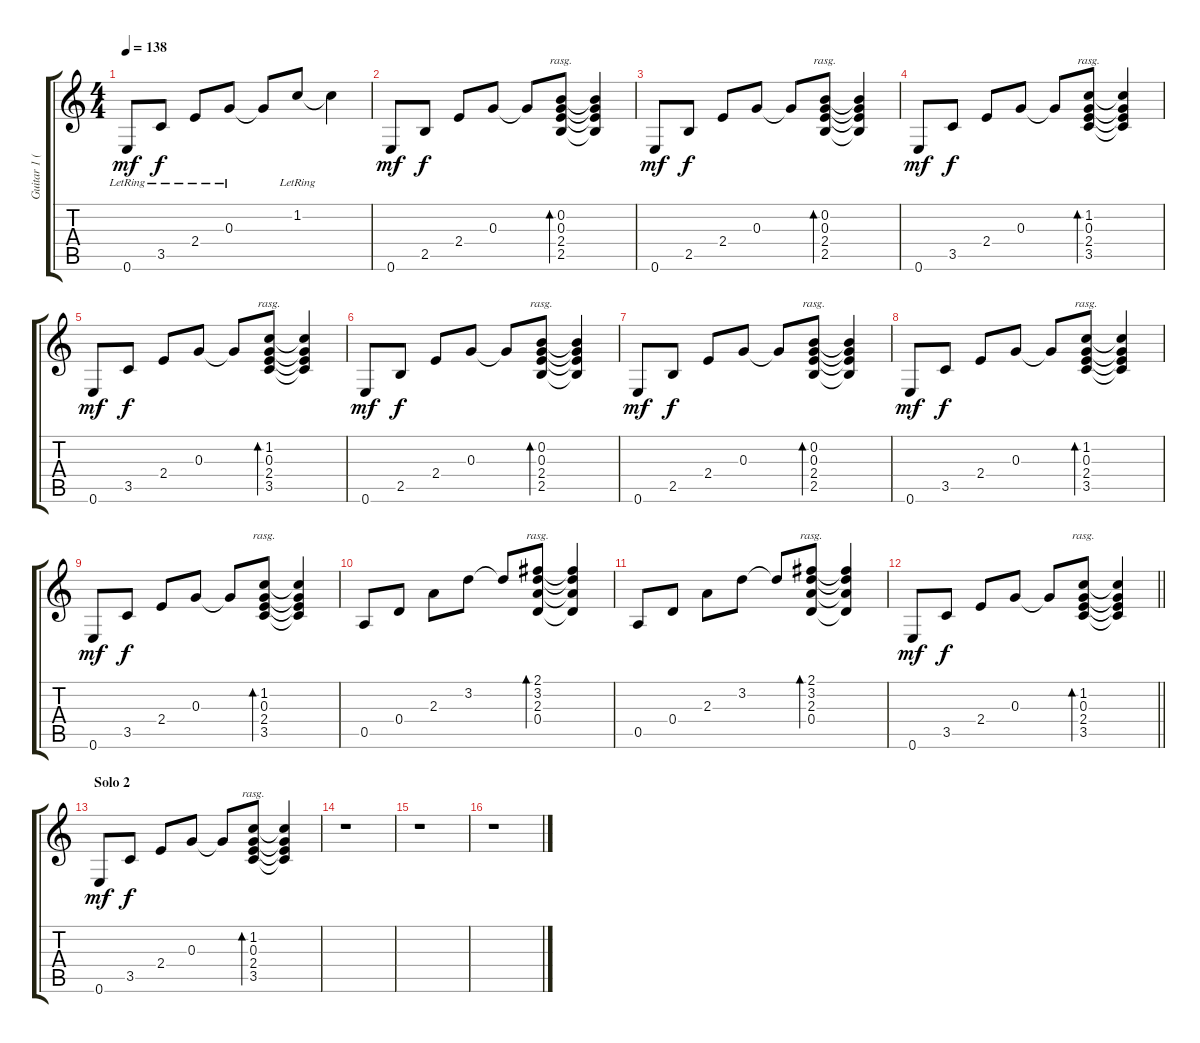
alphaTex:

\track ("Guitar 1 (clean)" "Guitar 1 (") {instrument acousticguitarsteel}
\staff {score tabs}
\tuning (E4 B3 G3 D3 A2 E2) {hide}
\ts (4 4)
\tempo 138
\clef g2
\ks c
0.6{lr}.8{dy mf} 3.5{lr}.8{dy f} 2.4{lr}.8 0.3{lr}.8 0.3{t}.8 1.2{lr}.8 1.2{t}.4 |
0.6.8{dy mf} 2.5.8{dy f} 2.4.8 0.3.8 0.3{t}.8 (0.2 0.3 2.4 2.5).8{bd 240 rasg ii} (0.2{t} 0.3{t} 2.4{t} 2.5{t}).4 |
0.6.8{dy mf} 2.5.8{dy f} 2.4.8 0.3.8 0.3{t}.8 (0.2 0.3 2.4 2.5).8{bd 240 rasg ii} (0.2{t} 0.3{t} 2.4{t} 2.5{t}).4 |
0.6.8{dy mf} 3.5.8{dy f} 2.4.8 0.3.8 0.3{t}.8 (1.2 0.3 2.4 3.5).8{bd 240 rasg ii} (1.2{t} 0.3{t} 2.4{t} 3.5{t}).4 |
0.6.8{dy mf} 3.5.8{dy f} 2.4.8 0.3.8 0.3{t}.8 (1.2 0.3 2.4 3.5).8{bd 240 rasg ii} (1.2{t} 0.3{t} 2.4{t} 3.5{t}).4 |
0.6.8{dy mf} 2.5.8{dy f} 2.4.8 0.3.8 0.3{t}.8 (0.2 0.3 2.4 2.5).8{bd 240 rasg ii} (0.2{t} 0.3{t} 2.4{t} 2.5{t}).4 |
0.6.8{dy mf} 2.5.8{dy f} 2.4.8 0.3.8 0.3{t}.8 (0.2 0.3 2.4 2.5).8{bd 240 rasg ii} (0.2{t} 0.3{t} 2.4{t} 2.5{t}).4 |
0.6.8{dy mf} 3.5.8{dy f} 2.4.8 0.3.8 0.3{t}.8 (1.2 0.3 2.4 3.5).8{bd 240 rasg ii} (1.2{t} 0.3{t} 2.4{t} 3.5{t}).4 |
0.6.8{dy mf} 3.5.8{dy f} 2.4.8 0.3.8 0.3{t}.8 (1.2 0.3 2.4 3.5).8{bd 240 rasg ii} (1.2{t} 0.3{t} 2.4{t} 3.5{t}).4 |
0.5.8 0.4.8 2.3.8 3.2.8 3.2{t}.8 (2.1 3.2 2.3 0.4).8{bd 240 rasg ii} (2.1{t} 3.2{t} 2.3{t} 0.4{t}).4 |
0.5.8 0.4.8 2.3.8 3.2.8 3.2{t}.8 (2.1 3.2 2.3 0.4).8{bd 240 rasg ii} (2.1{t} 3.2{t} 2.3{t} 0.4{t}).4 |
\barLineRight lightlight
0.6.8{dy mf} 3.5.8{dy f} 2.4.8 0.3.8 0.3{t}.8 (1.2 0.3 2.4 3.5).8{bd 240 rasg ii} (1.2{t} 0.3{t} 2.4{t} 3.5{t}).4 |
\section ("" "Solo 2")
0.6.8{dy mf} 3.5.8{dy f} 2.4.8 0.3.8 0.3{t}.8 (1.2 0.3 2.4 3.5).8{bd 240 rasg ii} (1.2{t} 0.3{t} 2.4{t} 3.5{t}).4 |
r.1 |
r.1 |
r.1
